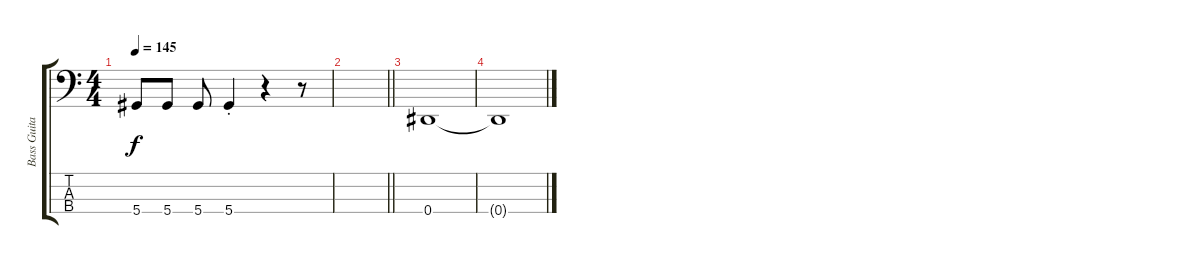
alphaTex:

\track ("Bass Guitar (Gosh)" "Bass Guita") {instrument electricbassfinger}
\staff {score tabs}
\tuning (Gb2 Db2 Ab1 Eb1) {hide}
\ts (4 4)
\tempo 145
\clef f4
\ks c
5.4.8{dy f} 5.4.8 5.4.8 5.4{st}.4 r.4 r.8 |
\barLineRight lightlight
|
0.4.1 |
0.4{t}.1
